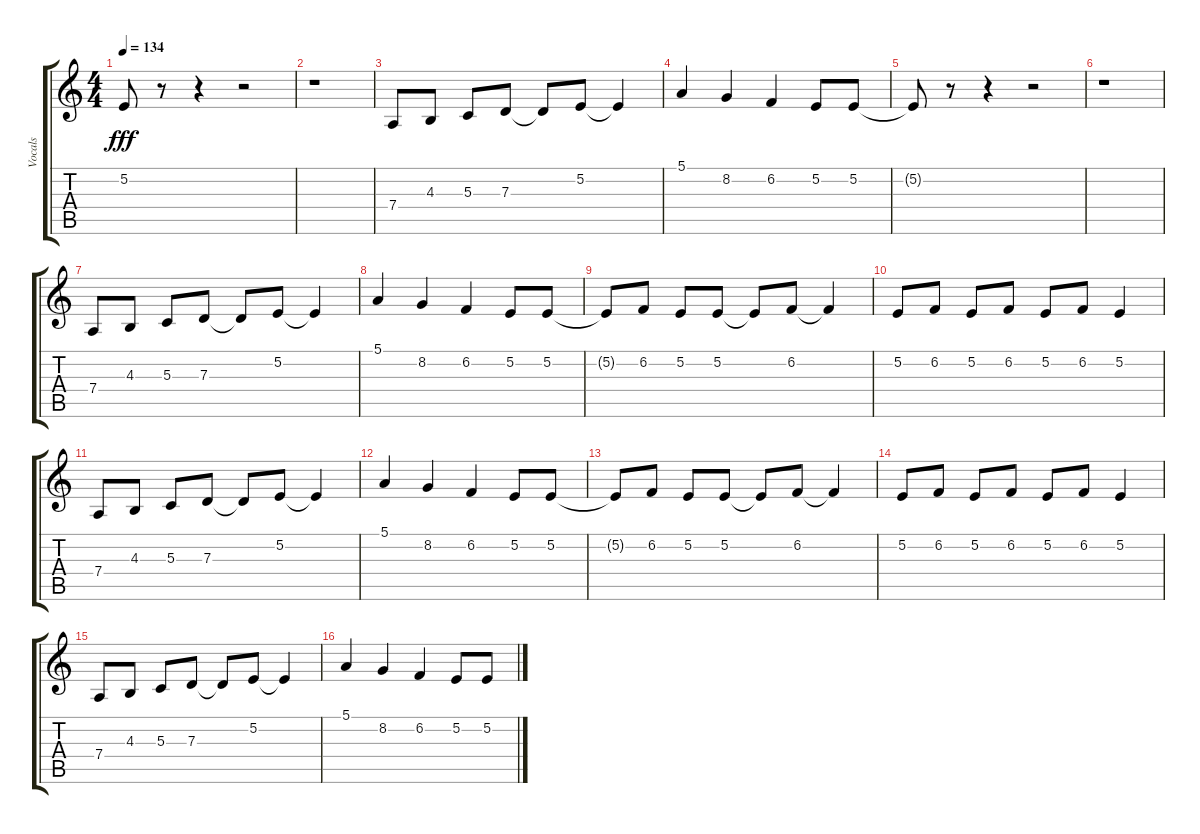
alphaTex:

\track ("Vocals" "Vocals") {instrument pad4choir}
\staff {score tabs}
\tuning (E4 B3 G3 D3 A2 E2) {hide}
\ts (4 4)
\tempo 134
\clef g2
\ks c
5.2{t}.8{dy fff} r.8 r.4 r.2 |
r.1 |
7.4.8 4.3.8 5.3.8 7.3.8 7.3{t}.8 5.2.8 5.2{t}.4 |
5.1.4 8.2.4 6.2.4 5.2.8 5.2.8 |
5.2{t}.8 r.8 r.4 r.2 |
r.1 |
7.4.8 4.3.8 5.3.8 7.3.8 7.3{t}.8 5.2.8 5.2{t}.4 |
5.1.4 8.2.4 6.2.4 5.2.8 5.2.8 |
5.2{t}.8 6.2.8 5.2.8 5.2.8 5.2{t}.8 6.2.8 6.2{t}.4 |
5.2.8 6.2.8 5.2.8 6.2.8 5.2.8 6.2.8 5.2.4 |
7.4.8 4.3.8 5.3.8 7.3.8 7.3{t}.8 5.2.8 5.2{t}.4 |
5.1.4 8.2.4 6.2.4 5.2.8 5.2.8 |
5.2{t}.8 6.2.8 5.2.8 5.2.8 5.2{t}.8 6.2.8 6.2{t}.4 |
5.2.8 6.2.8 5.2.8 6.2.8 5.2.8 6.2.8 5.2.4 |
7.4.8 4.3.8 5.3.8 7.3.8 7.3{t}.8 5.2.8 5.2{t}.4 |
5.1.4 8.2.4 6.2.4 5.2.8 5.2.8
